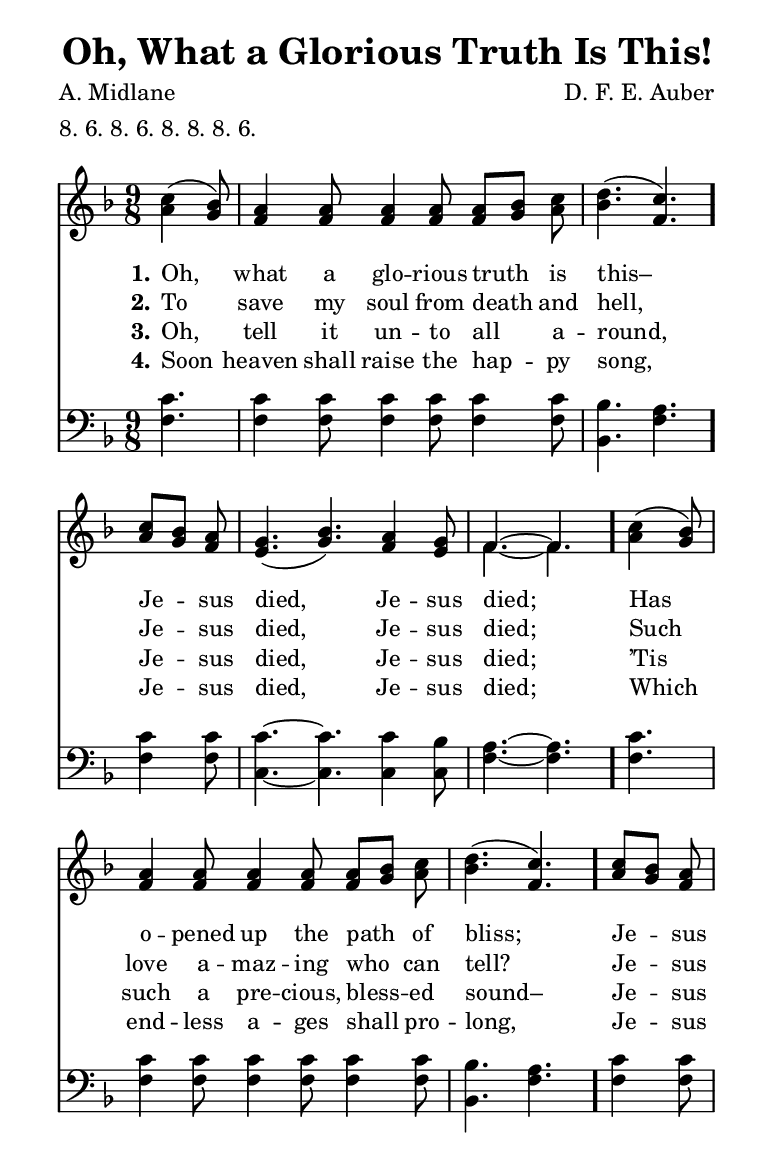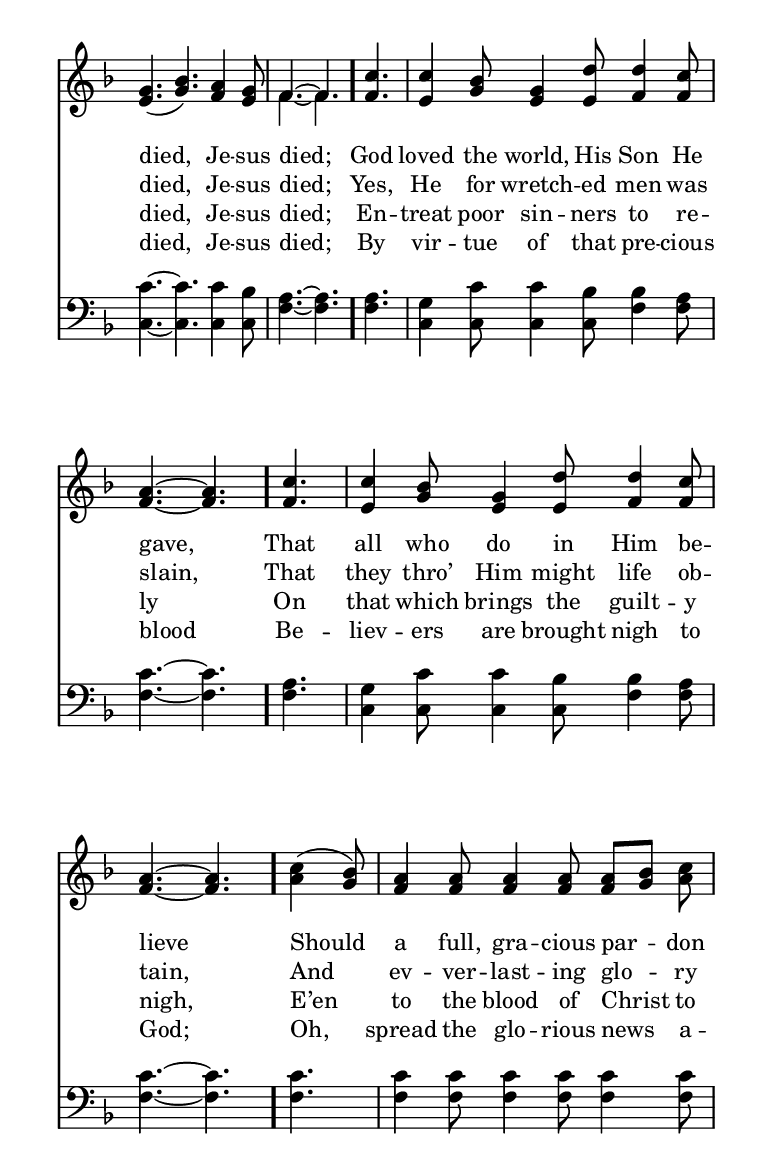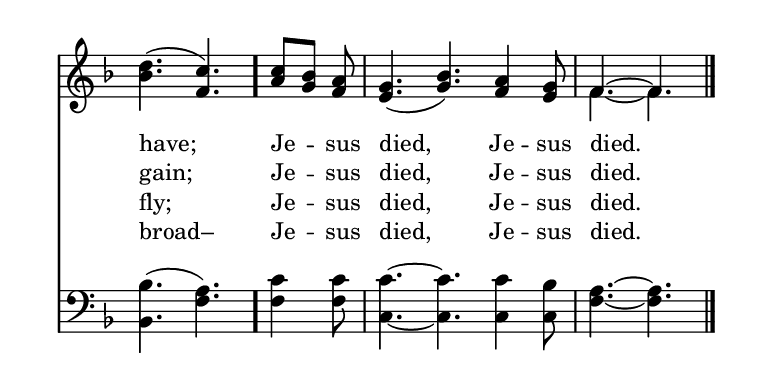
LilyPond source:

\include "common/global.ily"
\paper {
  \include "common/paper.ily"
}

\header{
  %gospel
  hymnnumber = "27"
  title = "Oh, What a Glorious Truth Is This!"
  tunename = "Mercy’s Free"
  meter = "8. 6. 8. 6. 8. 8. 8. 6."
  poet = "A. Midlane"
  composer = "D. F. E. Auber"
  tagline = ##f
}

global = {
  \include "common/overrides.ily"
  \autoBeamOff
  \override Staff.TimeSignature.style = #'numbered \time 9/8
  \once \override Score.MetronomeMark.transparent = ##t
  \tempo 4 = 80
  \key f \major
  \partial 4.
}

patternOne   = { c4( c8) | c4 c8 c4 c8 c8[ c8] c8 | c4.( c4.) c8[ c8] c8 | c4.( c4.) c4 c8 | c4. ~ c4. }
patternTwo   = { c4. | c4 c8 c4 c8 c4 c8 | c4. ~ c4. c4. | c4 c8 c4 c8 c4 c8 | c4. ~ c4. }
patternThree = { c4. | c4 c8 c4 c8 c4 c8 | c4. c4. c4 c8 | c4. ~ c4. c4 c8 | c4. ~ c4. }
patternFour  = { c4( c8) | c4 c8 c4 c8 c8[ c8] c8 | c4.( c4.) c8[ c8] c8 | c4.( c4.) c4 c8 | c4. ~ c4. }
patternFive  = { c4. | c4 c8 c4 c8 c4 c8 | c4.( c4.) c4 c8 | c4. ~ c4. c4 c8 | c4. ~ c4. }

notesSoprano = {
\global
\relative c' {

    \changePitch \patternOne  { c' bes | a a a a a bes c | d c c bes a | g bes a g | f f }
    \changePitch \patternOne  { c' bes | a a a a a bes c | d c c bes a | g bes a g | f f }
    \changePitch \patternTwo  { c' | c bes g d' d c | a a c | c bes g d' d c | a a }
    \changePitch \patternFour { c bes | a a a a a bes c | d c c bes a | g bes a g | f f }

	\bar "|."

}
}

notesAlto = {
\global
\relative e' {

    \changePitch \patternOne  { a g | f f f f f g a | bes f a g f | e g f e | f f }
    \changePitch \patternOne  { a g | f f f f f g a | bes f a g f | e g f e | f f }
    \changePitch \patternTwo  { f | e g e e f f | f f f | e g e e f f | f f }
    \changePitch \patternFour { a g | f f f f f g a | bes f a g f | e g f e | f f }

}
}

notesTenor = {
\global
\relative a {

    \changePitch \patternThree { c | c c c c c c | bes a c c | c c c bes | a a }
    \changePitch \patternThree { c | c c c c c c | bes a c c | c c c bes | a a }
    \changePitch \patternTwo   { a | g c c bes bes a | c c a | g c c bes bes a | c c }
    \changePitch \patternFive  { c | c c c c c c | bes a c c | c c c bes | a a }

}
}

notesBass = {
\global
\relative a {

    \changePitch \patternThree { f | f f f f f f | bes, f' f f | c c c c | f f }
    \changePitch \patternThree { f | f f f f f f | bes, f' f f | c c c c | f f }
    \changePitch \patternTwo   { f | c c c c f f | f f | f c c c c f f | f f }
    \changePitch \patternFive  { f | f f f f f f | bes, f' f f | c c c c | f f }

}
}

wordsA = \lyricmode {
\set stanza = "1."

Oh, what a glo -- rious truth is this– \bar "."
Je -- sus died, Je -- sus died; \bar "." \eogbreak
Has o -- pened up the path of bliss; \bar "."
Je -- sus died, Je -- sus died; \bar "." \eogbreak
God loved the world, His Son He gave, \bar "."
That all who do in Him be -- lieve \bar "." \eogbreak
Should a full, gra -- cious par -- don have; \bar "."
Je -- sus died, Je -- sus died. \bar "." \eogbreak

}

wordsB = \lyricmode {
\set stanza = "2."

To save my soul from death and hell,
Je -- sus died, Je -- sus died;
Such love a -- maz -- ing who can tell?
Je -- sus died, Je -- sus died;
Yes, He for wretch -- ed men was slain,
That they thro’ Him might life ob -- tain,
And ev -- ver -- last -- ing glo -- ry gain;
Je -- sus died, Je -- sus died.

}

wordsC = \lyricmode {
\set stanza = "3."

Oh, tell it un -- to all a -- round,
Je -- sus died, Je -- sus died;
’Tis such a pre -- cious, bless -- ed sound–
Je -- sus died, Je -- sus died;
En -- treat poor sin -- ners to re -- ly
On that which brings the guilt -- y nigh,
E’en to the blood of Christ to fly;
Je -- sus died, Je -- sus died.

}

wordsD = \lyricmode {
\set stanza = "4."

Soon heaven shall raise the hap -- py song,
Je -- sus died, Je -- sus died;
Which end -- less a -- ges shall pro -- long,
Je -- sus died, Je -- sus died;
By vir -- tue of that pre -- cious blood
Be -- liev -- ers are brought nigh to God;
Oh, spread the glo -- rious news a -- broad–
Je -- sus died, Je -- sus died.

}


\score {
  \context ChoirStaff <<
    \context Staff = upper <<
      \set Staff.autoBeaming = ##f
      \set ChoirStaff.systemStartDelimiter = #'SystemStartBar
      \set ChoirStaff.printPartCombineTexts = ##f
      \partcombine #'(2 . 9) \notesSoprano \notesAlto
      \context NullVoice = sopranos { \voiceOne << \notesSoprano >> }
      \context NullVoice = altos { \voiceTwo << \notesAlto >> }
      \context Lyrics = one   \lyricsto sopranos \wordsA
      \context Lyrics = two   \lyricsto sopranos \wordsB
      \context Lyrics = three \lyricsto sopranos \wordsC
      \context Lyrics = four  \lyricsto sopranos \wordsD
    >>
    \context Staff = men <<
      \set Staff.autoBeaming = ##f
      \clef bass
      \set ChoirStaff.printPartCombineTexts = ##f
      \partcombine #'(2 . 9) \notesTenor \notesBass
      \context NullVoice = tenors { \voiceOne << \notesTenor >> }
      \context NullVoice = basses { \voiceTwo << \notesBass >> }
    >>
  >>
  \layout {
    \include "common/layout.ily"
  }
  \midi{
    \include "common/midi.ily"
  }
}

\version "2.19.49"  % necessary for upgrading to future LilyPond versions.

